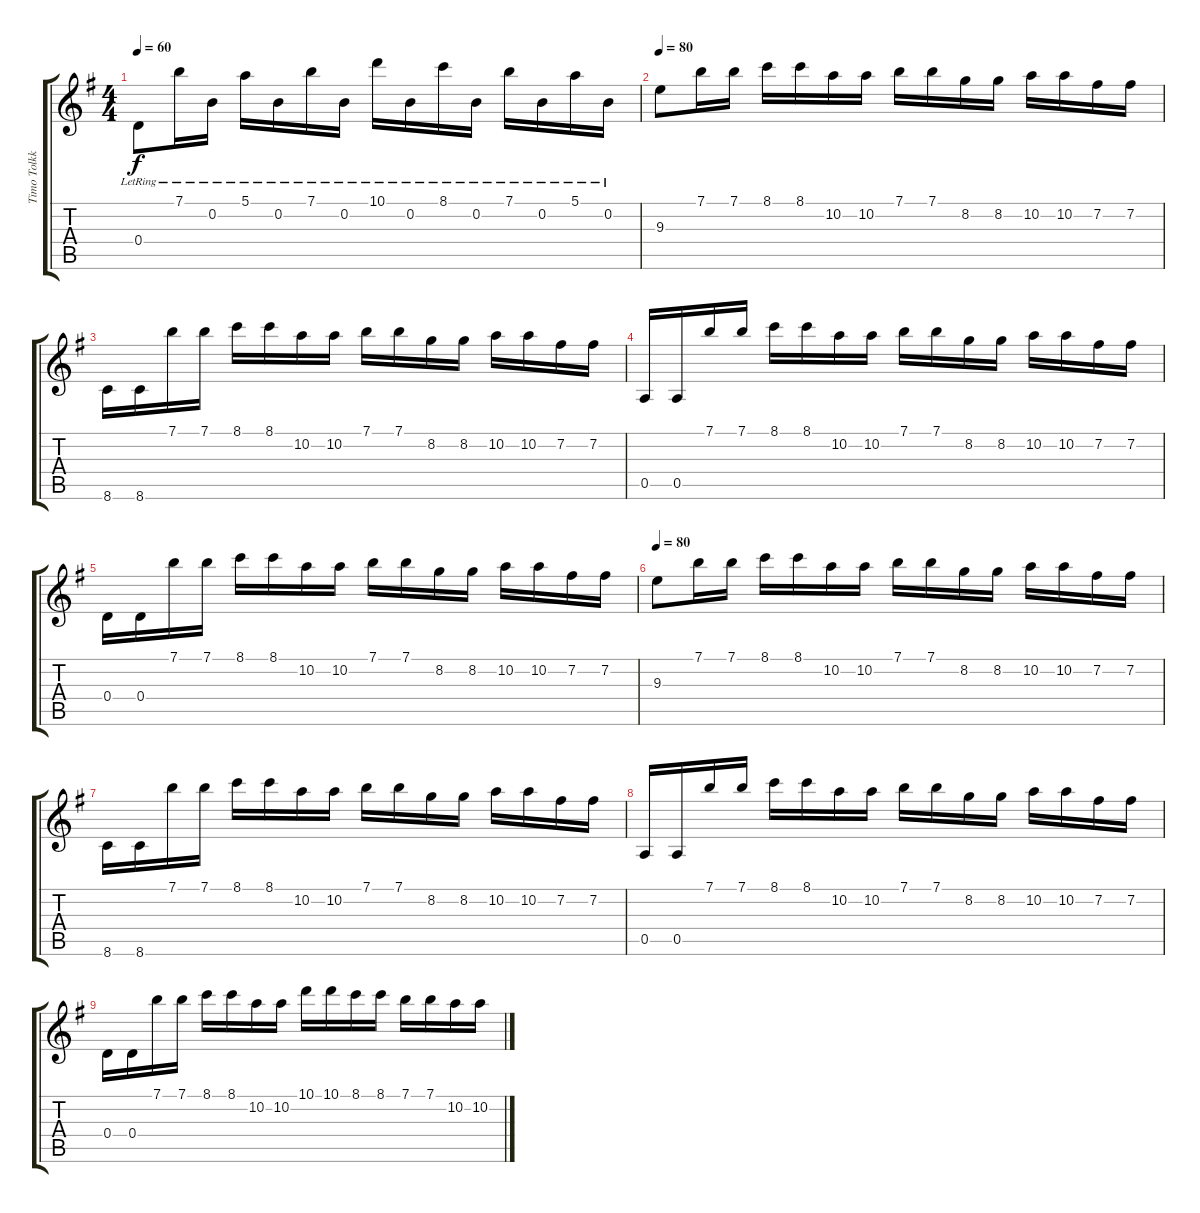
\track ("Timo Tolkki II" "Timo Tolkk") {instrument distortionguitar}
\staff {score tabs}
\tuning (E4 B3 G3 D3 A2 E2) {hide}
\ts (4 4)
\tempo 60
\clef g2
\ks g
0.4{lr}.8{dy f instrument acousticguitarsteel} 7.1{lr}.16 0.2{lr}.16 5.1{lr}.16 0.2{lr}.16 7.1{lr}.16 0.2{lr}.16 10.1{lr}.16 0.2{lr}.16 8.1{lr}.16 0.2{lr}.16 7.1{lr}.16 0.2{lr}.16 5.1{lr}.16 0.2{lr}.16 |
\tempo 80
9.3.8{instrument distortionguitar} 7.1.16 7.1.16 8.1.16 8.1.16 10.2.16 10.2.16 7.1.16 7.1.16 8.2.16 8.2.16 10.2.16 10.2.16 7.2.16 7.2.16 |
8.6.16 8.6.16 7.1.16 7.1.16 8.1.16 8.1.16 10.2.16 10.2.16 7.1.16 7.1.16 8.2.16 8.2.16 10.2.16 10.2.16 7.2.16 7.2.16 |
0.5.16 0.5.16 7.1.16 7.1.16 8.1.16 8.1.16 10.2.16 10.2.16 7.1.16 7.1.16 8.2.16 8.2.16 10.2.16 10.2.16 7.2.16 7.2.16 |
0.4.16 0.4.16 7.1.16 7.1.16 8.1.16 8.1.16 10.2.16 10.2.16 7.1.16 7.1.16 8.2.16 8.2.16 10.2.16 10.2.16 7.2.16 7.2.16 |
\tempo 80
9.3.8{instrument distortionguitar} 7.1.16 7.1.16 8.1.16 8.1.16 10.2.16 10.2.16 7.1.16 7.1.16 8.2.16 8.2.16 10.2.16 10.2.16 7.2.16 7.2.16 |
8.6.16 8.6.16 7.1.16 7.1.16 8.1.16 8.1.16 10.2.16 10.2.16 7.1.16 7.1.16 8.2.16 8.2.16 10.2.16 10.2.16 7.2.16 7.2.16 |
0.5.16 0.5.16 7.1.16 7.1.16 8.1.16 8.1.16 10.2.16 10.2.16 7.1.16 7.1.16 8.2.16 8.2.16 10.2.16 10.2.16 7.2.16 7.2.16 |
0.4.16 0.4.16 7.1.16 7.1.16 8.1.16 8.1.16 10.2.16 10.2.16 10.1.16 10.1.16 8.1.16 8.1.16 7.1.16 7.1.16 10.2.16 10.2.16
